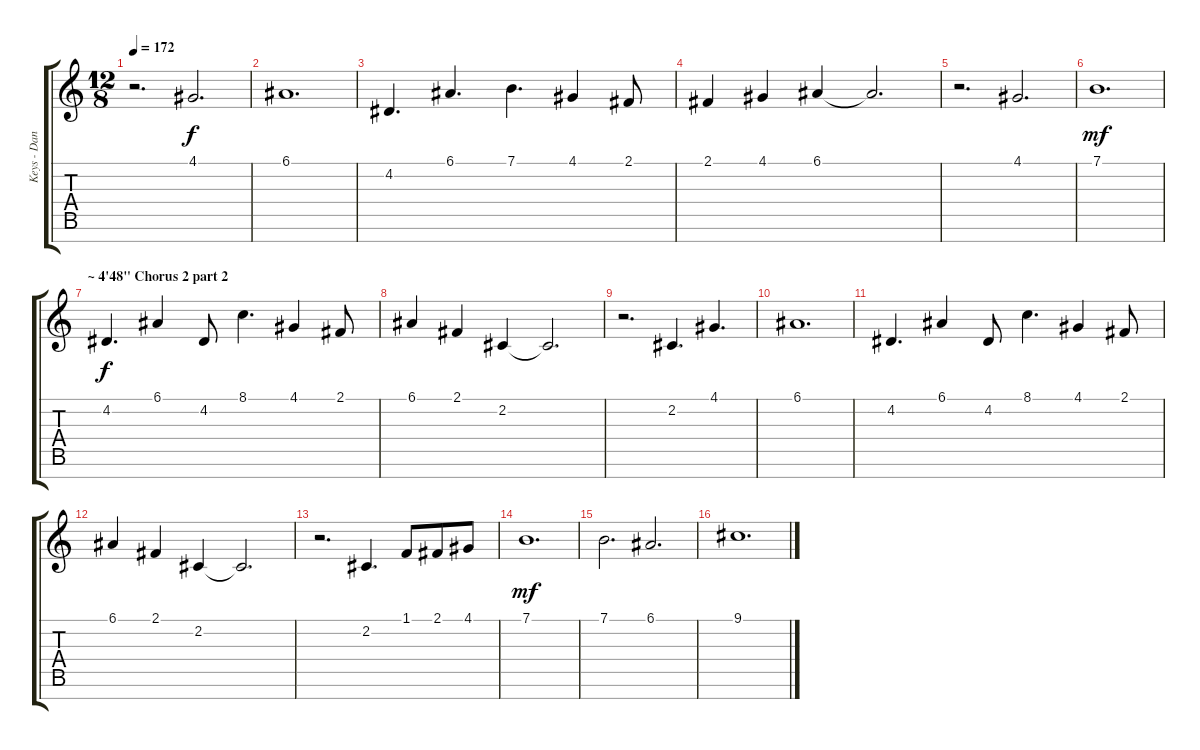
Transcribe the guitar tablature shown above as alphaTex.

\track ("Keys - Daniel Fischer" "Keys - Dan") {instrument oboe}
\staff {score tabs}
\tuning (E4 B3 G3 D3 A2 E2 B1) {hide}
\ts (12 8)
\tempo 172
\clef g2
\ks c
r.2{d dy f} 4.1.2{d} |
6.1.1{d} |
4.2.4{d} 6.1.4{d} 7.1.4{d} 4.1.4 2.1.8 |
2.1.4 4.1.4 6.1.4 6.1{t}.2{d} |
r.2{d} 4.1.2{d} |
7.1.1{d dy mf} |
\section ("" "~ 4'48\" Chorus 2 part 2")
4.2.4{d dy f} 6.1.4 4.2.8 8.1.4{d} 4.1.4 2.1.8 |
6.1.4 2.1.4 2.2.4 2.2{t}.2{d} |
r.2{d} 2.2.4{d} 4.1.4{d} |
6.1.1{d} |
4.2.4{d} 6.1.4 4.2.8 8.1.4{d} 4.1.4 2.1.8 |
6.1.4 2.1.4 2.2.4 2.2{t}.2{d} |
r.2{d} 2.2.4{d} 1.1.8 2.1.8 4.1.8 |
7.1.1{d dy mf} |
7.1.2{d} 6.1.2{d} |
9.1.1{d}
